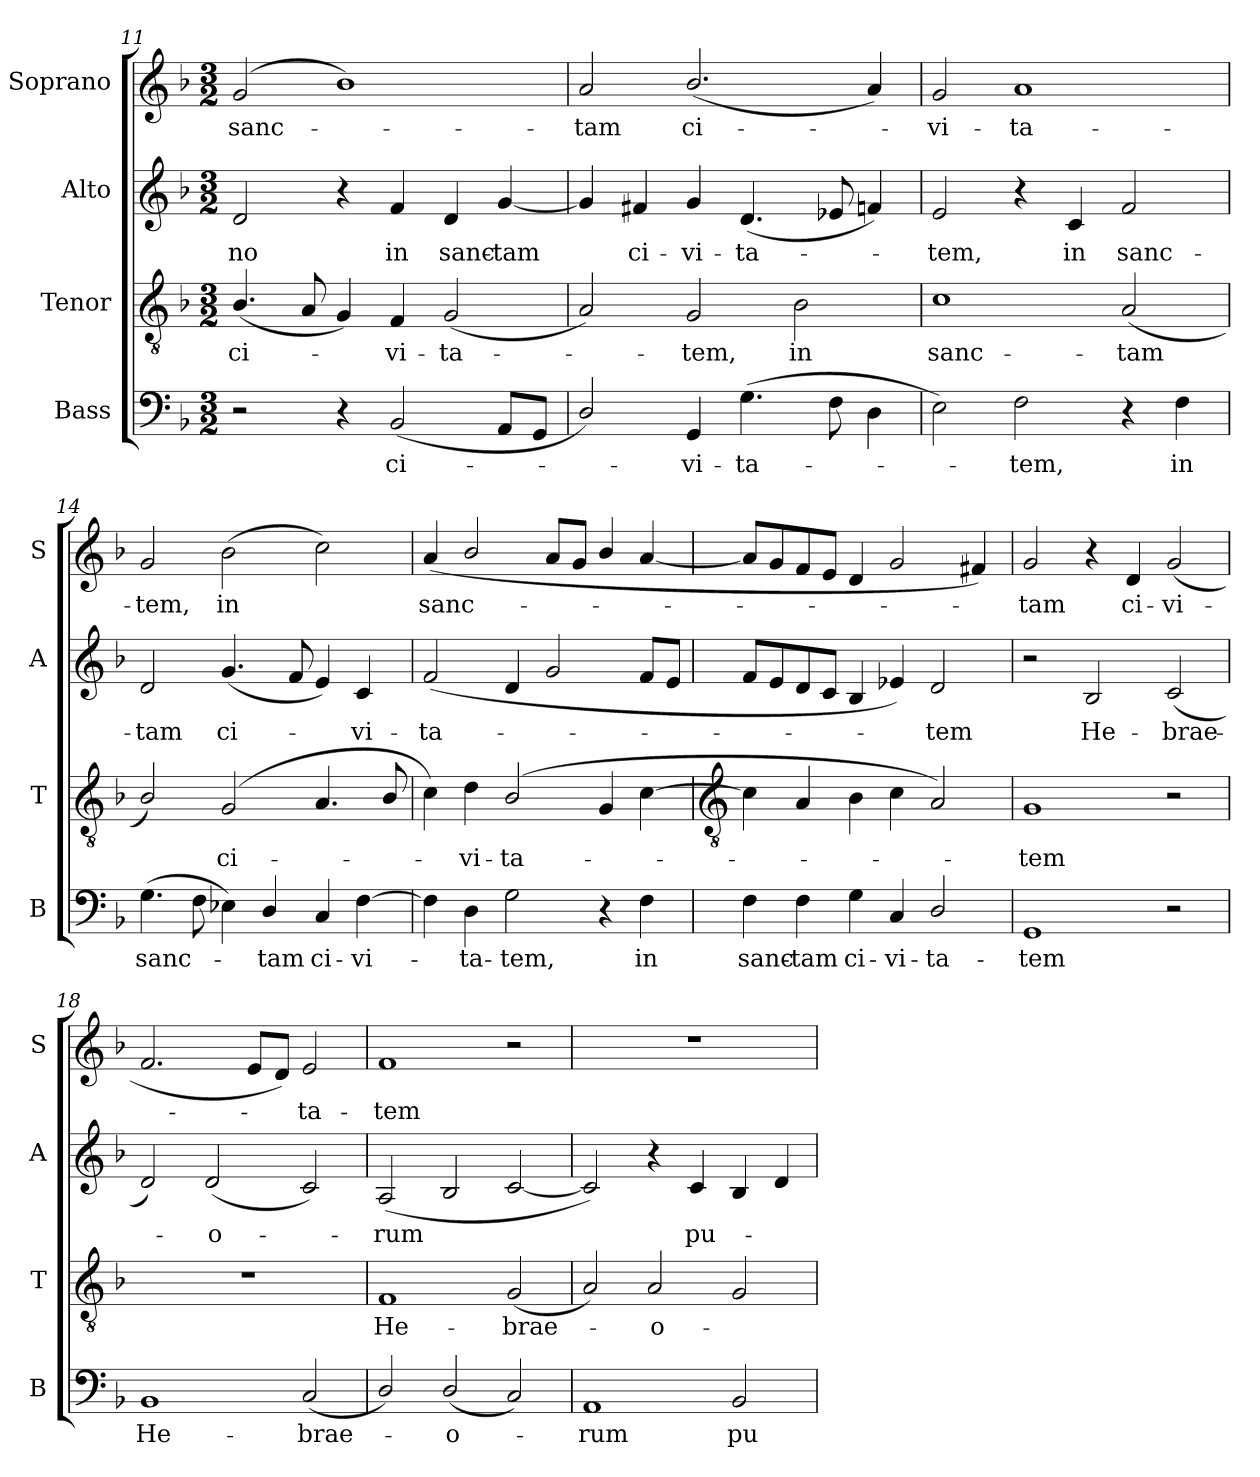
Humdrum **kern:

**kern	**text	**kern	**text	**kern	**text	**kern	**text
*part4	*part4	*part3	*part3	*part2	*part2	*part1	*part1
*staff4	*staff4	*staff3	*staff3	*staff2	*staff2	*staff1	*staff1
*I"Bass	*	*I"Tenor	*	*I"Alto	*	*I"Soprano	*
*I'B	*	*I'T	*	*I'A	*	*I'S	*
!!LO:LB:g=z
*clefF4	*	*clefGv2	*	*clefG2	*	*clefG2	*
*k[b-]	*	*k[b-]	*	*k[b-]	*	*k[b-]	*
*F:	*	*F:	*	*F:	*	*F:	*
*M3/2	*	*M3/2	*	*M3/2	*	*M3/2	*
=11	=11	=11	=11	=11	=11	=11	=11
!	!	!	!LO:LY:b	!	!LO:LY:b	!	!LO:LY:b
2r	.	(<4.B-/	ci-	2d	no	(<2g	sanc-
.	.	8A	.	.	.	.	.
4r	.	4G)	.	4r	.	1b-)	.
!	!LO:LY:b	!	!LO:LY:b	!	!LO:LY:b	!	!
(<2BB-	ci-	4F	vi-	4f	in	.	.
!	!	!	!LO:LY:b	!	!LO:LY:b	!	!
.	.	(<2G	-ta-	4d	sanc-	.	.
!	!	!	!	!	!LO:LY:b	!	!
8AAL	.	.	.	[4g	-tam	.	.
8GGJ	.	.	.	.	.	.	.
=12	=12	=12	=12	=12	=12	=12	=12
!	!	!	!	!	!	!	!LO:LY:b
2D/)	.	2A)	.	4g]	.	2a	tam
!	!	!	!	!	!LO:LY:b	!	!
.	.	.	.	4f#	ci-	.	.
!	!LO:LY:b	!	!LO:LY:b	!	!LO:LY:b	!	!LO:LY:b
4GG	vi-	2G	tem,	4g	-vi-	(<2.b-/	ci-
!	!LO:LY:b	!	!	!	!LO:LY:b	!	!
(>4.G	-ta-	.	.	(<4.d	-ta-	.	.
!	!	!	!LO:LY:b	!	!	!	!
.	.	2B-	in	.	.	.	.
8F	.	.	.	8e-	.	.	.
4D	.	.	.	4fn)	.	4a)	.
=13	=13	=13	=13	=13	=13	=13	=13
!	!	!	!LO:LY:b	!	!LO:LY:b	!	!LO:LY:b
2E)	.	1c	sanc-	2e	tem,	2g	vi-
!	!LO:LY:b	!	!	!	!	!	!LO:LY:b
2F	tem,	.	.	4r	.	1a	-ta-
!	!	!	!	!	!LO:LY:b	!	!
.	.	.	.	4c	in	.	.
!	!	!	!LO:LY:b	!	!LO:LY:b	!	!
4r	.	(<2A	-tam	2f	sanc-	.	.
!	!LO:LY:b	!	!	!	!	!	!
4F	in	.	.	.	.	.	.
=14	=14	=14	=14	=14	=14	=14	=14
!	!LO:LY:b	!	!	!	!LO:LY:b	!	!LO:LY:b
(>4.G	sanc-	2B-/)	.	2d	-tam	2g	-tem,
8F	.	.	.	.	.	.	.
!	!	!	!LO:LY:b	!	!LO:LY:b	!	!LO:LY:b
4E-X)	.	(<2G	ci-	(<4.g	ci-	(>2b-	in
!	!LO:LY:b	!	!	!	!	!	!
4D/	tam	.	.	.	.	.	.
.	.	.	.	8f	.	.	.
!	!LO:LY:b	!	!	!	!	!	!
4C	ci-	4.A	.	4e)	.	2cc)	.
!	!LO:LY:b	!	!	!	!LO:LY:b	!	!
[4F	-vi-	.	.	4c	vi-	.	.
.	.	8B-/	.	.	.	.	.
=15	=15	=15	=15	=15	=15	=15	=15
!	!	!	!	!	!LO:LY:b	!	!LO:LY:b
4F]	.	4c)	.	(<2f	-ta-	(<4a	sanc-
!	!LO:LY:b	!	!LO:LY:b	!	!	!	!
4D	ta-	4d	vi-	.	.	2b-/	.
!	!LO:LY:b	!	!LO:LY:b	!	!	!	!
2G	-tem,	(>2B-/	-ta-	4d	.	.	.
.	.	.	.	2g	.	8aL	.
.	.	.	.	.	.	8gJ	.
4r	.	4G	.	.	.	4b-/	.
!	!LO:LY:b	!	!	!	!	!	!
4F	in	[4c	.	8fL	.	[4a	.
.	.	.	.	8eJ	.	.	.
!!LO:LB:g=z
=16	=16	=16	=16	=16	=16	=16	=16
*	*	*clefGv2	*	*	*	*	*
!	!LO:LY:b	!	!	!	!	!	!
4F	sanc-	4c]	.	8fL	.	8aL]	.
.	.	.	.	8e	.	8g	.
!	!LO:LY:b	!	!	!	!	!	!
4F	-tam	4A	.	8d	.	8f	.
.	.	.	.	8cJ	.	8eJ	.
!	!LO:LY:b	!	!	!	!	!	!
4G	ci-	4B-	.	4B-	.	4d	.
!	!LO:LY:b	!	!	!	!	!	!
4C	-vi-	4c	.	4e-X)	.	2g	.
!	!LO:LY:b	!	!	!	!LO:LY:b	!	!
2D/	-ta-	2A)	.	2d	tem	.	.
.	.	.	.	.	.	4f#)	.
=17	=17	=17	=17	=17	=17	=17	=17
!	!LO:LY:b	!	!LO:LY:b	!	!	!	!LO:LY:b
1GG	-tem	1G	tem	2r	.	2g	tam
!	!	!	!	!	!LO:LY:b	!	!
.	.	.	.	2B-	He-	4r	.
!	!	!	!	!	!	!	!LO:LY:b
.	.	.	.	.	.	4d	ci-
!	!	!	!	!	!LO:LY:b	!	!LO:LY:b
2r	.	2r	.	(<2c	-brae-	(<2g	-vi-
=18	=18	=18	=18	=18	=18	=18	=18
!	!LO:LY:b	!	!	!	!	!	!
1BB-	He-	1.r	.	2d)	.	2.f	.
!	!	!	!	!	!LO:LY:b	!	!
.	.	.	.	(<2d	o-	.	.
.	.	.	.	.	.	8eL	.
.	.	.	.	.	.	8dJ)	.
!	!LO:LY:b	!	!	!	!	!	!LO:LY:b
(<2C	-brae-	.	.	2c)	.	2e	ta-
=19	=19	=19	=19	=19	=19	=19	=19
!	!	!	!LO:LY:b	!	!LO:LY:b	!	!LO:LY:b
2D/)	.	1F	He-	(<2A	rum	1f	-tem
!	!LO:LY:b	!	!	!	!	!	!
(<2D/	o-	.	.	2B-	.	.	.
!	!	!	!LO:LY:b	!	!	!	!
2C)	.	(<2G	-brae-	[2c	.	2r	.
=20	=20	=20	=20	=20	=20	=20	=20
!	!LO:LY:b	!	!	!	!	!	!
1AA	rum	2A)	.	2c])	.	1.r	.
!	!	!	!LO:LY:b	!	!	!	!
.	.	2A	o-	4r	.	.	.
!	!	!	!	!	!LO:LY:b	!	!
.	.	.	.	4c	pu-	.	.
!	!LO:LY:b	!	!	!	!	!	!
2BB-	pu-	2G	.	4B-	.	.	.
.	.	.	.	4d	.	.	.
=	=	=	=	=	=	=	=
*-	*-	*-	*-	*-	*-	*-	*-
